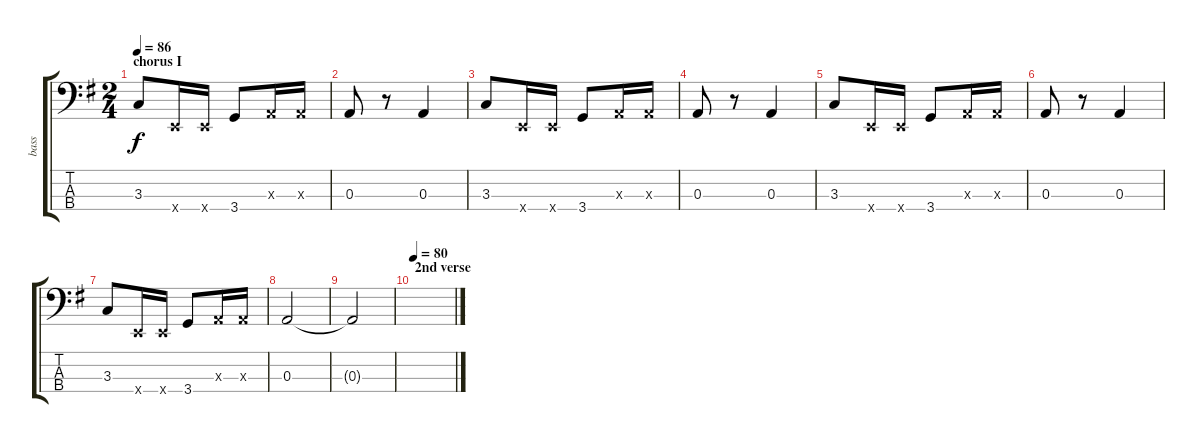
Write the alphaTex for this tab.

\track ("bass" "bass") {instrument electricbassfinger}
\staff {score tabs}
\tuning (G2 D2 A1 E1) {hide}
\ts (2 4)
\section ("" "chorus I")
\tempo 86
\clef f4
\ks g
3.3.8{dy f} 0.4{x}.16 0.4{x}.16 3.4.8 0.3{x}.16 0.3{x}.16 |
0.3.8 r.8 0.3.4 |
3.3.8 0.4{x}.16 0.4{x}.16 3.4.8 0.3{x}.16 0.3{x}.16 |
0.3.8 r.8 0.3.4 |
3.3.8 0.4{x}.16 0.4{x}.16 3.4.8 0.3{x}.16 0.3{x}.16 |
0.3.8 r.8 0.3.4 |
3.3.8 0.4{x}.16 0.4{x}.16 3.4.8 0.3{x}.16 0.3{x}.16 |
0.3.2 |
0.3{t}.2 |
\section ("" "2nd verse")
\tempo 80
